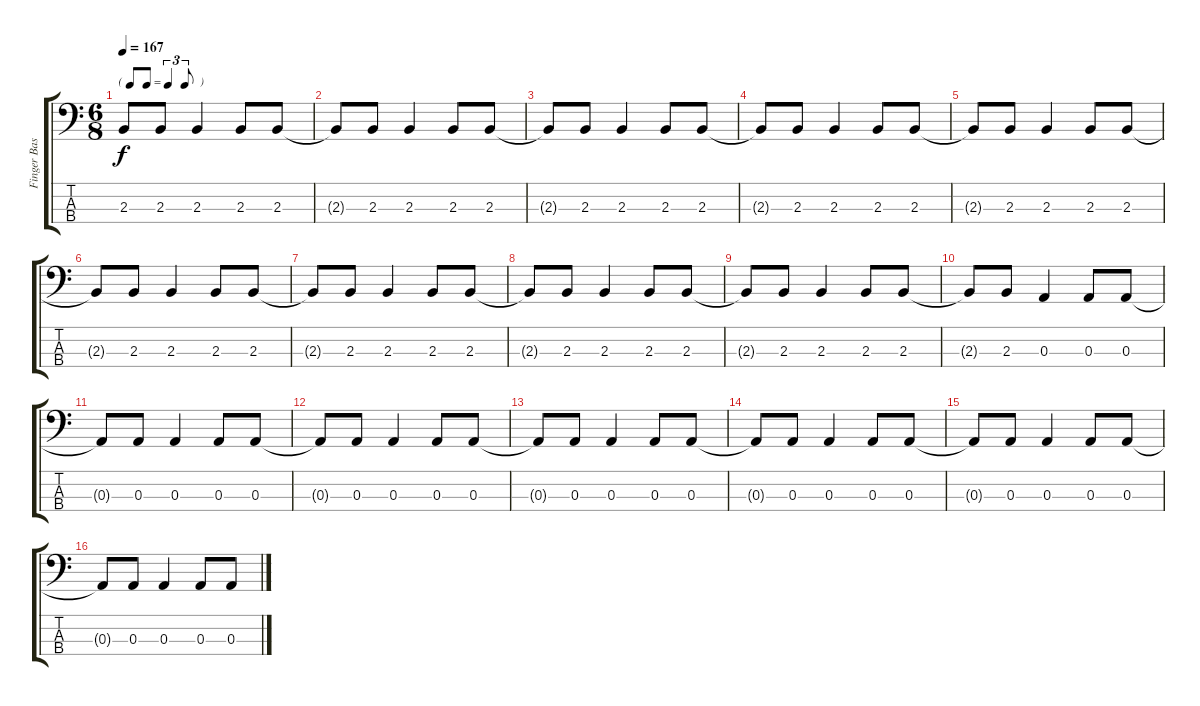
\track ("Finger Bass" "Finger Bas") {instrument electricbassfinger}
\staff {score tabs}
\tuning (G2 D2 A1 E1) {hide}
\ts (6 8)
\tf triplet8th
\tempo 167
\clef f4
\ks c
2.3{t}.8{dy f} 2.3.8 2.3.4 2.3.8 2.3.8 |
2.3{t}.8 2.3.8 2.3.4 2.3.8 2.3.8 |
2.3{t}.8 2.3.8 2.3.4 2.3.8 2.3.8 |
2.3{t}.8 2.3.8 2.3.4 2.3.8 2.3.8 |
2.3{t}.8 2.3.8 2.3.4 2.3.8 2.3.8 |
2.3{t}.8 2.3.8 2.3.4 2.3.8 2.3.8 |
2.3{t}.8 2.3.8 2.3.4 2.3.8 2.3.8 |
2.3{t}.8 2.3.8 2.3.4 2.3.8 2.3.8 |
2.3{t}.8 2.3.8 2.3.4 2.3.8 2.3.8 |
2.3{t}.8 2.3.8 0.3.4 0.3.8 0.3.8 |
0.3{t}.8 0.3.8 0.3.4 0.3.8 0.3.8 |
0.3{t}.8 0.3.8 0.3.4 0.3.8 0.3.8 |
0.3{t}.8 0.3.8 0.3.4 0.3.8 0.3.8 |
0.3{t}.8 0.3.8 0.3.4 0.3.8 0.3.8 |
0.3{t}.8 0.3.8 0.3.4 0.3.8 0.3.8 |
0.3{t}.8 0.3.8 0.3.4 0.3.8 0.3.8
